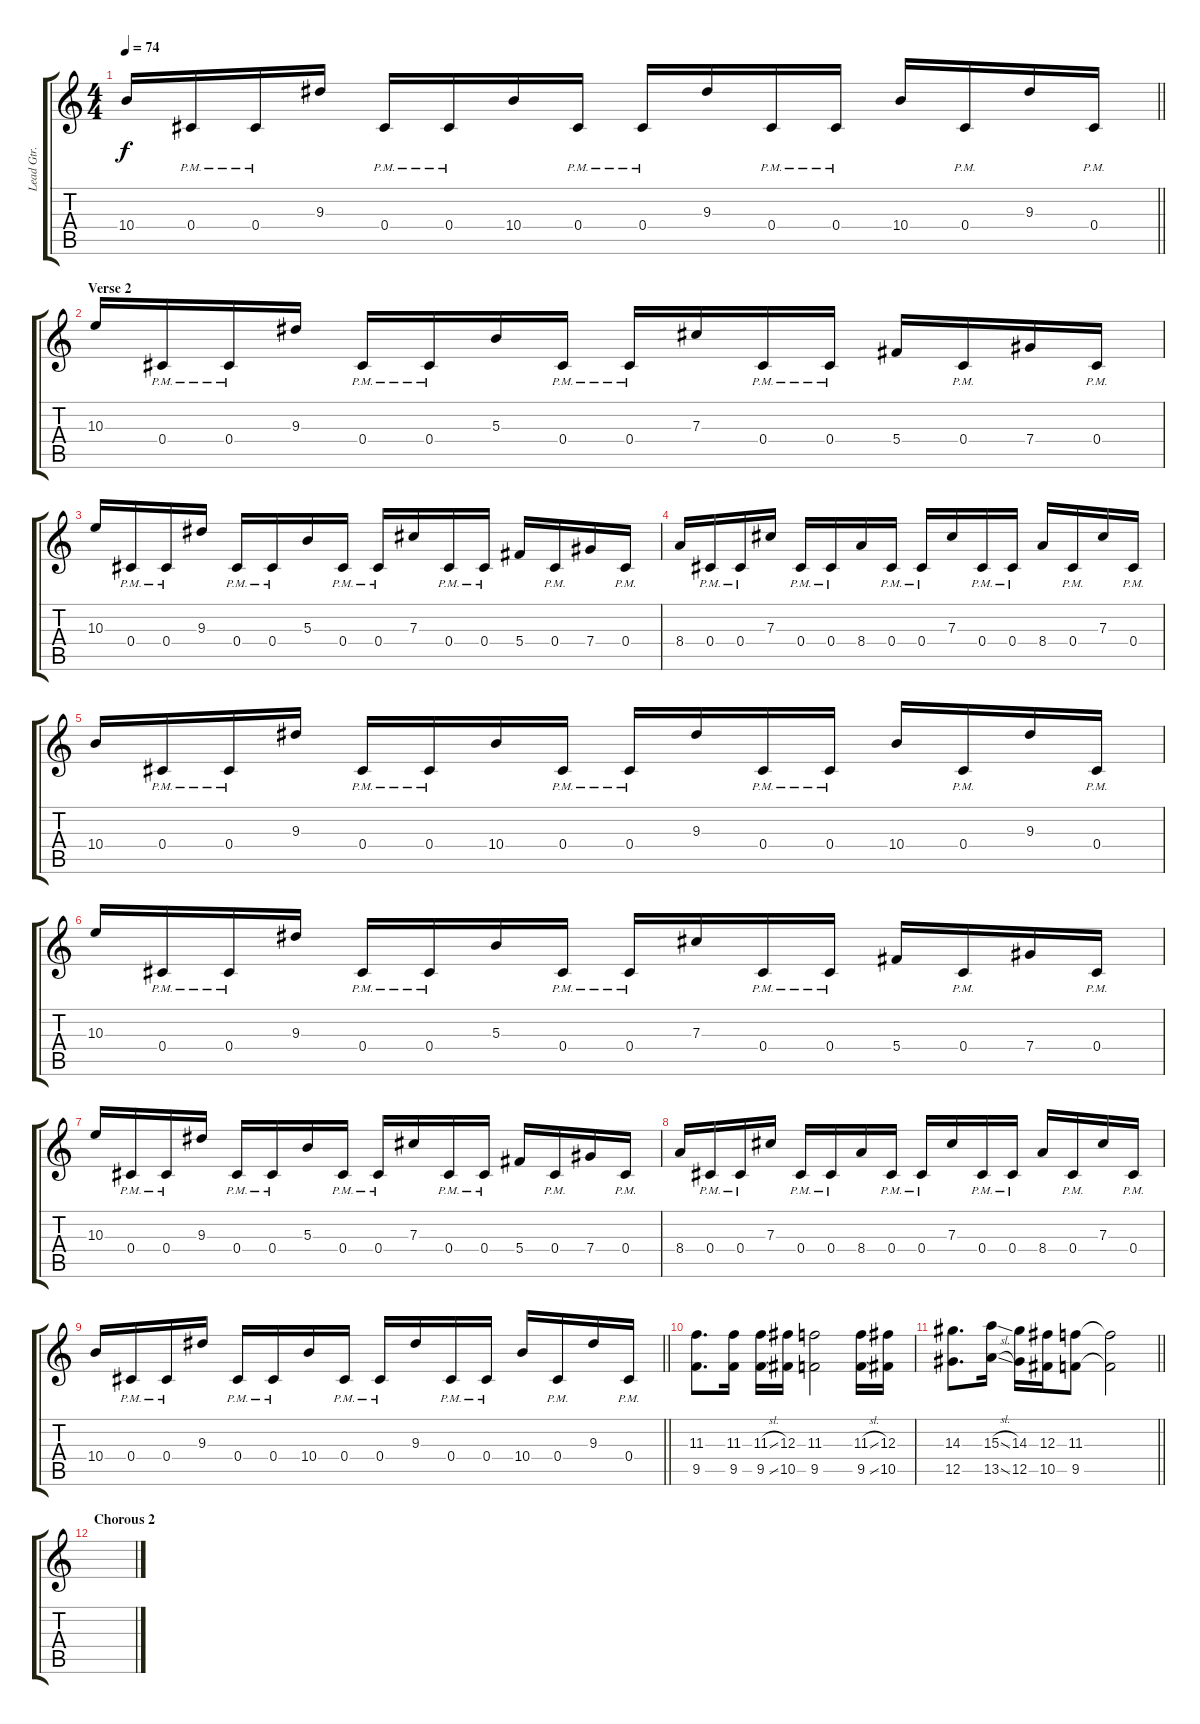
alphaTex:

\track ("Lead Gtr." "Lead Gtr.") {instrument distortionguitar}
\staff {score tabs}
\tuning (Eb4 Bb3 Gb3 Db3 Ab2 Db2) {hide}
\ts (4 4)
\tempo 74
\clef g2
\barLineRight lightlight
\ks c
10.4.16{dy f} 0.4{pm}.16 0.4{pm}.16 9.3.16 0.4{pm}.16 0.4{pm}.16 10.4.16 0.4{pm}.16 0.4{pm}.16 9.3.16 0.4{pm}.16 0.4{pm}.16 10.4.16 0.4{pm}.16 9.3.16 0.4{pm}.16 |
\section ("" "Verse 2")
10.3.16 0.4{pm}.16 0.4{pm}.16 9.3.16 0.4{pm}.16 0.4{pm}.16 5.3.16 0.4{pm}.16 0.4{pm}.16 7.3.16 0.4{pm}.16 0.4{pm}.16 5.4.16 0.4{pm}.16 7.4.16 0.4{pm}.16 |
10.3.16 0.4{pm}.16 0.4{pm}.16 9.3.16 0.4{pm}.16 0.4{pm}.16 5.3.16 0.4{pm}.16 0.4{pm}.16 7.3.16 0.4{pm}.16 0.4{pm}.16 5.4.16 0.4{pm}.16 7.4.16 0.4{pm}.16 |
8.4.16 0.4{pm}.16 0.4{pm}.16 7.3.16 0.4{pm}.16 0.4{pm}.16 8.4.16 0.4{pm}.16 0.4{pm}.16 7.3.16 0.4{pm}.16 0.4{pm}.16 8.4.16 0.4{pm}.16 7.3.16 0.4{pm}.16 |
10.4.16 0.4{pm}.16 0.4{pm}.16 9.3.16 0.4{pm}.16 0.4{pm}.16 10.4.16 0.4{pm}.16 0.4{pm}.16 9.3.16 0.4{pm}.16 0.4{pm}.16 10.4.16 0.4{pm}.16 9.3.16 0.4{pm}.16 |
10.3.16 0.4{pm}.16 0.4{pm}.16 9.3.16 0.4{pm}.16 0.4{pm}.16 5.3.16 0.4{pm}.16 0.4{pm}.16 7.3.16 0.4{pm}.16 0.4{pm}.16 5.4.16 0.4{pm}.16 7.4.16 0.4{pm}.16 |
10.3.16 0.4{pm}.16 0.4{pm}.16 9.3.16 0.4{pm}.16 0.4{pm}.16 5.3.16 0.4{pm}.16 0.4{pm}.16 7.3.16 0.4{pm}.16 0.4{pm}.16 5.4.16 0.4{pm}.16 7.4.16 0.4{pm}.16 |
8.4.16 0.4{pm}.16 0.4{pm}.16 7.3.16 0.4{pm}.16 0.4{pm}.16 8.4.16 0.4{pm}.16 0.4{pm}.16 7.3.16 0.4{pm}.16 0.4{pm}.16 8.4.16 0.4{pm}.16 7.3.16 0.4{pm}.16 |
\barLineRight lightlight
10.4.16 0.4{pm}.16 0.4{pm}.16 9.3.16 0.4{pm}.16 0.4{pm}.16 10.4.16 0.4{pm}.16 0.4{pm}.16 9.3.16 0.4{pm}.16 0.4{pm}.16 10.4.16 0.4{pm}.16 9.3.16 0.4{pm}.16 |
\section ("" "")
(11.3 9.5).8{d} (11.3 9.5).16 (11.3{sl} 9.5{sl}).16 (12.3 10.5).16 (11.3 9.5).2 (11.3{sl} 9.5{sl}).16 (12.3 10.5).16 |
\barLineRight lightlight
(14.3 12.5).8{d} (15.3{sl} 13.5{sl}).16 (14.3 12.5).16 (12.3 10.5).16 (11.3 9.5).8 (11.3{t} 9.5{t}).2 |
\section ("" "Chorous 2")
